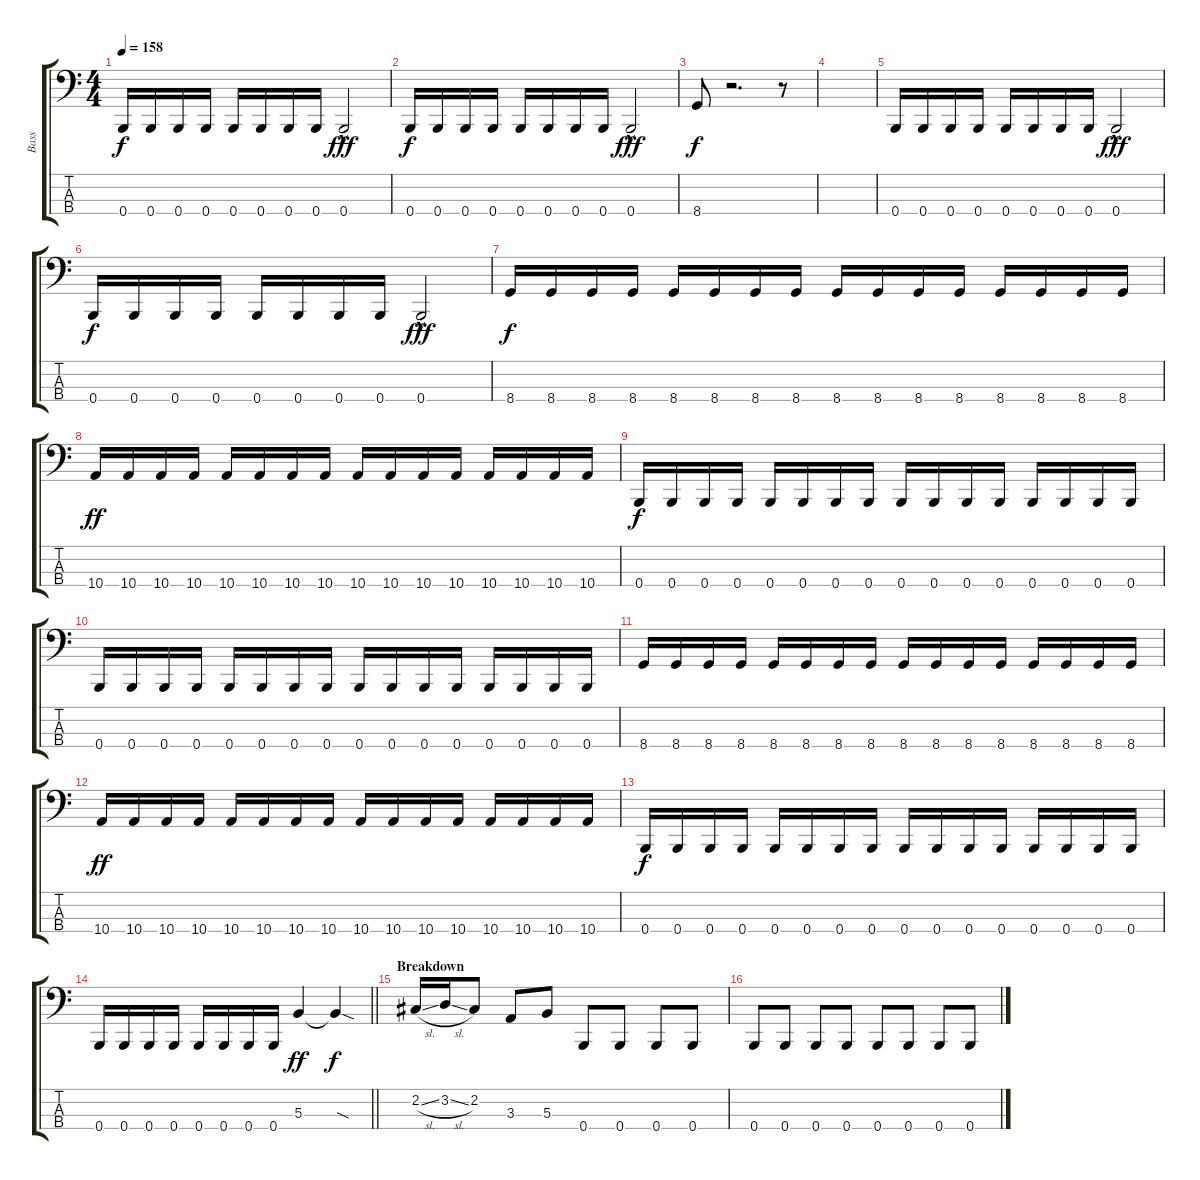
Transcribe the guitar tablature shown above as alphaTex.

\track ("Bass" "Bass") {instrument electricbassfinger}
\staff {score tabs}
\tuning (E2 B1 Gb1 B0) {hide}
\ts (4 4)
\tempo 158
\clef f4
\ks c
0.4.16{dy f} 0.4.16 0.4.16 0.4.16 0.4.16 0.4.16 0.4.16 0.4.16 0.4{hac}.2{dy fff} |
0.4.16{dy f} 0.4.16 0.4.16 0.4.16 0.4.16 0.4.16 0.4.16 0.4.16 0.4{hac}.2{dy fff} |
8.4.8{dy f} r.2{d} r.8 |
|
0.4.16 0.4.16 0.4.16 0.4.16 0.4.16 0.4.16 0.4.16 0.4.16 0.4{hac}.2{dy fff} |
0.4.16{dy f} 0.4.16 0.4.16 0.4.16 0.4.16 0.4.16 0.4.16 0.4.16 0.4{hac}.2{dy fff} |
8.4.16{dy f} 8.4.16 8.4.16 8.4.16 8.4.16 8.4.16 8.4.16 8.4.16 8.4.16 8.4.16 8.4.16 8.4.16 8.4.16 8.4.16 8.4.16 8.4.16 |
10.4.16{dy ff} 10.4.16 10.4.16 10.4.16 10.4.16 10.4.16 10.4.16 10.4.16 10.4.16 10.4.16 10.4.16 10.4.16 10.4.16 10.4.16 10.4.16 10.4.16 |
0.4.16{dy f} 0.4.16 0.4.16 0.4.16 0.4.16 0.4.16 0.4.16 0.4.16 0.4.16 0.4.16 0.4.16 0.4.16 0.4.16 0.4.16 0.4.16 0.4.16 |
0.4.16 0.4.16 0.4.16 0.4.16 0.4.16 0.4.16 0.4.16 0.4.16 0.4.16 0.4.16 0.4.16 0.4.16 0.4.16 0.4.16 0.4.16 0.4.16 |
8.4.16 8.4.16 8.4.16 8.4.16 8.4.16 8.4.16 8.4.16 8.4.16 8.4.16 8.4.16 8.4.16 8.4.16 8.4.16 8.4.16 8.4.16 8.4.16 |
10.4.16{dy ff} 10.4.16 10.4.16 10.4.16 10.4.16 10.4.16 10.4.16 10.4.16 10.4.16 10.4.16 10.4.16 10.4.16 10.4.16 10.4.16 10.4.16 10.4.16 |
0.4.16{dy f} 0.4.16 0.4.16 0.4.16 0.4.16 0.4.16 0.4.16 0.4.16 0.4.16 0.4.16 0.4.16 0.4.16 0.4.16 0.4.16 0.4.16 0.4.16 |
\barLineRight lightlight
0.4.16 0.4.16 0.4.16 0.4.16 0.4.16 0.4.16 0.4.16 0.4.16 5.3.4{dy ff} 5.3{sod t}.4{dy f} |
\section ("" "Breakdown")
2.2{sl}.16 3.2{sl}.16 2.2.8 3.3.8 5.3.8 0.4.8 0.4.8 0.4.8 0.4.8 |
0.4.8 0.4.8 0.4.8 0.4.8 0.4.8 0.4.8 0.4.8 0.4.8
